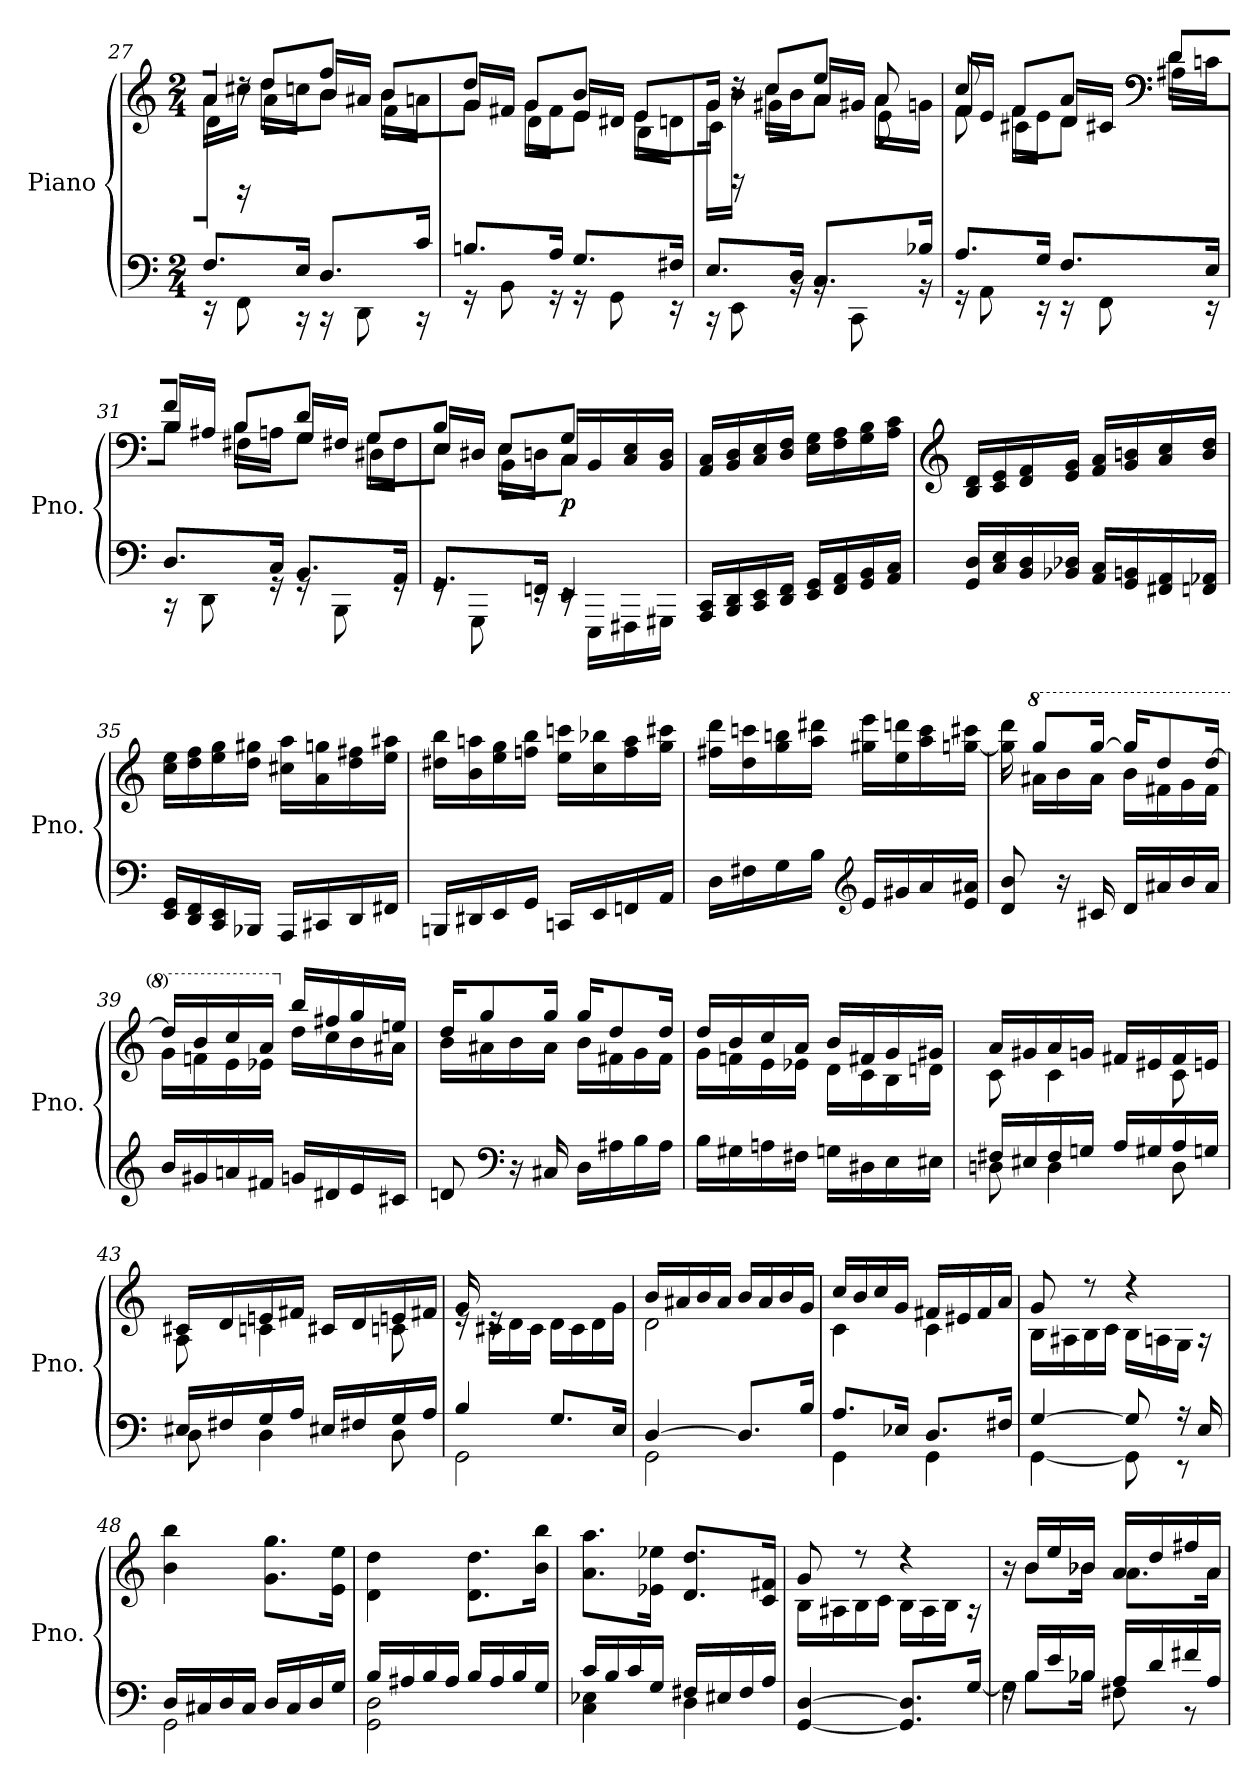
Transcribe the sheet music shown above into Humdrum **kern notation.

**kern	**kern	**dynam
*part1	*part1	*part1
*staff2	*staff1	*staff1/2
*I"Piano	*	*
*I'Pno.	*	*
*clefF4	*clefG2	*
*k[]	*k[]	*
*M2/4	*M2/4	*
=27	=27	=27
*^	*^	*
*	*	*	*^	*
8.F/L	16r	16a/Jk	16a\LL	16d\Jk	.
.	8FF\	16rdd	16cc#X\JJ	16rEE	.
.	.	8dd/L	16dd\LL	8a\L	.
16E/Jk	16r	.	16ccn\JJ	.	.
8.D/L	16r	8ff/J	16b/LL	8b\J	.
.	8DD\	.	16a#X/JJ	.	.
.	.	8b/L	16b\LL	8f\L	.
16c/Jk	16r	.	16an\JJ	.	.
=28	=28	=28	=28	=28	=28
8.Bn/L	16r	8dd/J	16g/LL	8g\J	.
.	8BB\	.	16f#X/JJ	.	.
.	.	8g/L	16g\LL	8d\L	.
16A/Jk	16r	.	16f#\JJ	.	.
8.G/L	16r	8b/J	16e/LL	8e\J	.
.	8GG\	.	16d#X/JJ	.	.
.	.	8e/L	16e\LL	8B\L	.
16F#X/Jk	16r	.	16dn\JJ	.	.
=29	=29	=29	=29	=29	=29
8.E/L	16r	16g/Jk	16g\LL	16c\Jk	.
.	8EE\	16rdd	16b\JJ	16rGG	.
.	.	8cc/L	16cc\LL	8g#X\L	.
16D/Jk	16rBB	.	16b\JJ	.	.
8.C/L	16rBB	8ee/J	16a/LL	8a\J	.
.	8CC\	.	16g#X/JJ	.	.
.	.	8a/	16a\LL	8e\	.
16B-X/Jk	16rBB	.	16gn\JJ	.	.
!!LO:LB:g=z	!!	!!
=30	=30	=30	=30	=30	=30
8.A/L	16r	8cc/	16f/LL	8f\	.
.	8AA\	.	16e/JJ	.	.
.	.	8f/L	16f\LL	8c#X\L	.
16G/Jk	16r	.	16e\JJ	.	.
8.F/L	16r	8a/J	16d/LL	8d\J	.
.	8FF\	.	16c#X/JJ	.	.
*	*	*clefF4	*	*	*
.	.	8d/L	16d\LL	8A#X\L	.
16E/Jk	16r	.	16cn\JJ	.	.
=31	=31	=31	=31	=31	=31
8.D/L	16r	8f/J	16B/LL	8B\J	.
.	8DD\	.	16A#X/JJ	.	.
.	.	8B/L	16B\LL	8F#X\L	.
16C/Jk	16rGG	.	16An\JJ	.	.
8.BB/L	16rGG	8d/J	16G/LL	8G\J	.
.	8BBB\	.	16F#X/JJ	.	.
.	.	8G/L	16G\LL	8D#X\L	.
16AA/Jk	16rGG	.	16F#\JJ	.	.
=32	=32	=32	=32	=32	=32
8.GG/L	16rGG	8B/J	16E/LL	8E\J	.
.	8GGG\	.	16D#X/JJ	.	.
.	.	8E/L	16E\LL	8BB\L	.
16FFn/Jk	16rEE	.	16Dn\JJ	.	.
!	!	!	!	!	!LO:DY:b
4EE/	16rEE	8G/J	16C/LL	8C\J	p
.	16EEE\LL	.	16BB/	.	.
.	16FFF#X\	8reyy	16C/ 16E/	8rAAAyy	.
.	16GGG#X\JJ	.	16BB/ 16D/JJ	.	.
*v	*v	*	*	*	*
*	*v	*v	*v	*
=33	=33	=33
16AAA/ 16CC/LL	16AA/ 16C/LL	.
16BBB/ 16DD/	16BB/ 16D/	.
16CC/ 16EE/	16C/ 16E/	.
16DD/ 16FF/JJ	16D/ 16F/JJ	.
16EE/ 16GG/LL	16E\ 16G\LL	.
16FF/ 16AA/	16F\ 16A\	.
16GG/ 16BB/	16G\ 16B\	.
16AA/ 16C/JJ	16A\ 16c\JJ	.
!!LO:PB:g=z
=34	=34	=34
*	*clefG2	*
16GG/ 16D/LL	16B/ 16d/LL	.
16C/ 16E/	16c/ 16e/	.
16BB/ 16D/	16d/ 16f/	.
16BB-X/ 16D-X/JJ	16e/ 16g/JJ	.
16AA/ 16C/LL	16f/ 16a/LL	.
16GG/ 16BBn/	16g/ 16bn/	.
16FF#X/ 16AA/	16a/ 16cc/	.
16FFn/ 16AA-X/JJ	16b/ 16dd/JJ	.
=35	=35	=35
16EE/ 16GG/LL	16cc\ 16ee\LL	.
16DD/ 16FF/	16dd\ 16ff\	.
16CC/ 16EE/	16ee\ 16gg\	.
16BBB-X/JJ	16dd\ 16gg#X\JJ	.
16AAA/LL	16cc#X\ 16aa\LL	.
16CC#X/	16a\ 16ggn\	.
16DD/	16dd\ 16ff#X\	.
16FF#X/JJ	16ee\ 16aa#X\JJ	.
=36	=36	=36
16BBBn/LL	16dd#X\ 16bb\LL	.
16DD#X/	16b\ 16aan\	.
16EE/	16ee\ 16gg\	.
16GG/JJ	16ffn\ 16bb\JJ	.
16CCn/LL	16ee\ 16cccn\LL	.
16EE/	16cc\ 16bb-X\	.
16FFn/	16ff\ 16aa\	.
16AA/JJ	16gg\ 16ccc#X\JJ	.
=37	=37	=37
16D\LL	16ff#X\ 16ddd\LL	.
16F#X\	16dd\ 16cccn\	.
16G\	16gg\ 16bbn\	.
16B\JJ	16aa\ 16ddd#X\JJ	.
*clefG2	*	*
16e/LL	16gg#X\ 16eee\LL	.
16g#X/	16ee\ 16dddn\	.
16a/	16aa\ 16ccc\	.
16e/ 16a#X/JJ	[16ggn\ 16ccc#X\JJ	.
!!LO:LB:g=z
=38	=38	=38
*	*^	*
8d/ 8b/	16gg\] 16ddd\	16rcyy	.
*	*8va	*	*
.	8ggg/L	16aa#X\LL	.
16r	.	16bb\	.
16c#X/	[16ggg/Jk	16aa#\JJ	.
16d/LL	16ggg/KL]	16bb\LL	.
16a#X/	8ddd/	16ff#X\	.
16b/	.	16gg\	.
16a#/JJ	[16ddd/Jk	16ff#\JJ	.
=39	=39	=39	=39
16b/LL	16ddd/LL]	16gg\LL	.
16g#X/	16bb/	16ffn\	.
16an/	16ccc/	16ee\	.
16f#X/JJ	16aa/JJ	16ee-X\JJ	.
*	*X8va	*	*
16gn/LL	16bb/LL	16dd\LL	.
16d#X/	16ff#X/	16cc\	.
16e/	16gg/	16b\	.
16c#X/JJ	16een/JJ	16a#X\JJ	.
=40	=40	=40	=40
8dn/	16dd/KL	16b\LL	.
.	8gg/	16a#X\	.
*clefF4	*	*	*
16r	.	16b\	.
16C#X/	16gg/Jk	16a#\JJ	.
16D\LL	16gg/KL	16b\LL	.
16A#X\	8dd/	16f#X\	.
16B\	.	16g\	.
16A#\JJ	16dd/Jk	16f#\JJ	.
=41	=41	=41	=41
16B\LL	16dd/LL	16g\LL	.
16G#X\	16b/	16fn\	.
16An\	16cc/	16e\	.
16F#X\JJ	16a/JJ	16e-X\JJ	.
16Gn\LL	16b/LL	16d\LL	.
16D#X\	16f#X/	16c\	.
16E\	16g/	16B\	.
16E#X\JJ	16g#X/JJ	16dn\JJ	.
!!LO:LB:g=z	!!
=42	=42	=42	=42
*^	*	*	*
16F#X/LL	8Dn\	16a/LL	8c\	.
16E#X/	.	16g#X/	.	.
16F#/	4D\	16a/	4c\	.
16Gn/JJ	.	16gn/JJ	.	.
16A/LL	.	16f#X/LL	.	.
16G#X/	.	16e#X/	.	.
16A/	8D\	16f#/	8c\	.
16Gn/JJ	.	16en/JJ	.	.
=43	=43	=43	=43	=43
16E#X/LL	8D\	16c#X/LL	8A\	.
16F#X/	.	16d/	.	.
16G/	4D\	16en/	4cn\	.
16A/JJ	.	16f#X/JJ	.	.
16E#X/LL	.	16c#X/LL	.	.
16F#X/	.	16d/	.	.
16G/	8D\	16en/	8cn\	.
16A/JJ	.	16f#X/JJ	.	.
=44	=44	=44	=44	=44
4B/	2GG\	16g/	16re	.
.	.	16re	16c#X\LL	.
.	.	8ryy	16d\	.
.	.	.	16c#\JJ	.
8.G/L	.	4ryy	16d\LL	.
.	.	.	16c#\	.
.	.	.	16d\	.
16E/Jk	.	.	16g\JJ	.
=45	=45	=45	=45	=45
[4D/	2GG\	16b/LL	2d\	.
.	.	16a#X/	.	.
.	.	16b/	.	.
.	.	16a#/JJ	.	.
8.D/L]	.	16b/LL	.	.
.	.	16a#/	.	.
.	.	16b/	.	.
16B/Jk	.	16g/JJ	.	.
=46	=46	=46	=46	=46
8.A/L	4GG\	16cc/LL	4c\	.
.	.	16b/	.	.
.	.	16cc/	.	.
16E-X/Jk	.	16g/JJ	.	.
8.D/L	4GG\	16f#X/LL	4c\	.
.	.	16e#X/	.	.
.	.	16f#/	.	.
16F#X/Jk	.	16a/JJ	.	.
!!LO:LB:g=z	!!
=47	=47	=47	=47	=47
[4G/	[4GG\	8g/	16B\LL	.
.	.	.	16A#X\	.
.	.	8r	16B\	.
.	.	.	16c\JJ	.
8G/]	8GG\]	4r	16B\LL	.
.	.	.	16An\	.
16r	8r	.	16G\JJ	.
16E/	.	.	16r	.
*	*	*v	*v	*
=48	=48	=48	=48
16D/LL	2GG\	4b\ 4bb\	.
16C#X/	.	.	.
16D/	.	.	.
16C#/JJ	.	.	.
16D/LL	.	8.g\ 8.gg\L	.
16C#/	.	.	.
16D/	.	.	.
16G/JJ	.	16e\ 16ee\Jk	.
=49	=49	=49	=49
16B/LL	2GG\ 2D\	4d\ 4dd\	.
16A#X/	.	.	.
16B/	.	.	.
16A#/JJ	.	.	.
16B/LL	.	8.d\ 8.dd\L	.
16A#/	.	.	.
16B/	.	.	.
16G/JJ	.	16b\ 16bb\Jk	.
=50	=50	=50	=50
16c/LL	4C\ 4E-X\	8.a\ 8.aa\L	.
16B/	.	.	.
16c/	.	.	.
16G/JJ	.	16e-X\ 16ee-X\Jk	.
16F#X/LL	4D\	8.d/ 8.dd/L	.
16E#X/	.	.	.
16F#/	.	.	.
16A/JJ	.	16c/ 16f#X/Jk	.
*v	*v	*	*
=51	=51	=51
*	*^	*
[4GG/ [4D/	8g/	16B\LL	.
.	.	16A#X\	.
.	8r	16B\	.
.	.	16c\JJ	.
8.GG/] 8.D/]L	4r	16B\LL	.
.	.	16A#\	.
.	.	16B\JJ	.
[16G/Jk	.	16r	.
!!LO:PB:g=z	!!
=52	=52	=52	=52
*^	*	*	*
*	*^	*	*	*
16rF	4G\]	16rFFFyy	16r	16ryy	.
16B/LL	.	8B\L	16b/LL	8b\L	.
16e/	.	.	16ee/	.	.
16B-X/JJ	.	16B-\Jk	16b-X/JJ	16b-\Jk	.
16A/LL	8F#X\	4rDDDyy	16a/LL	8.a\L	.
16d/	.	.	16dd/	.	.
16f#X/	8r	.	16ff#X/	.	.
16A/JJ	.	.	16a/JJ	16a\Jk	.
*v	*v	*v	*	*	*
*	*v	*v	*
=	=	=
*-	*-	*-
